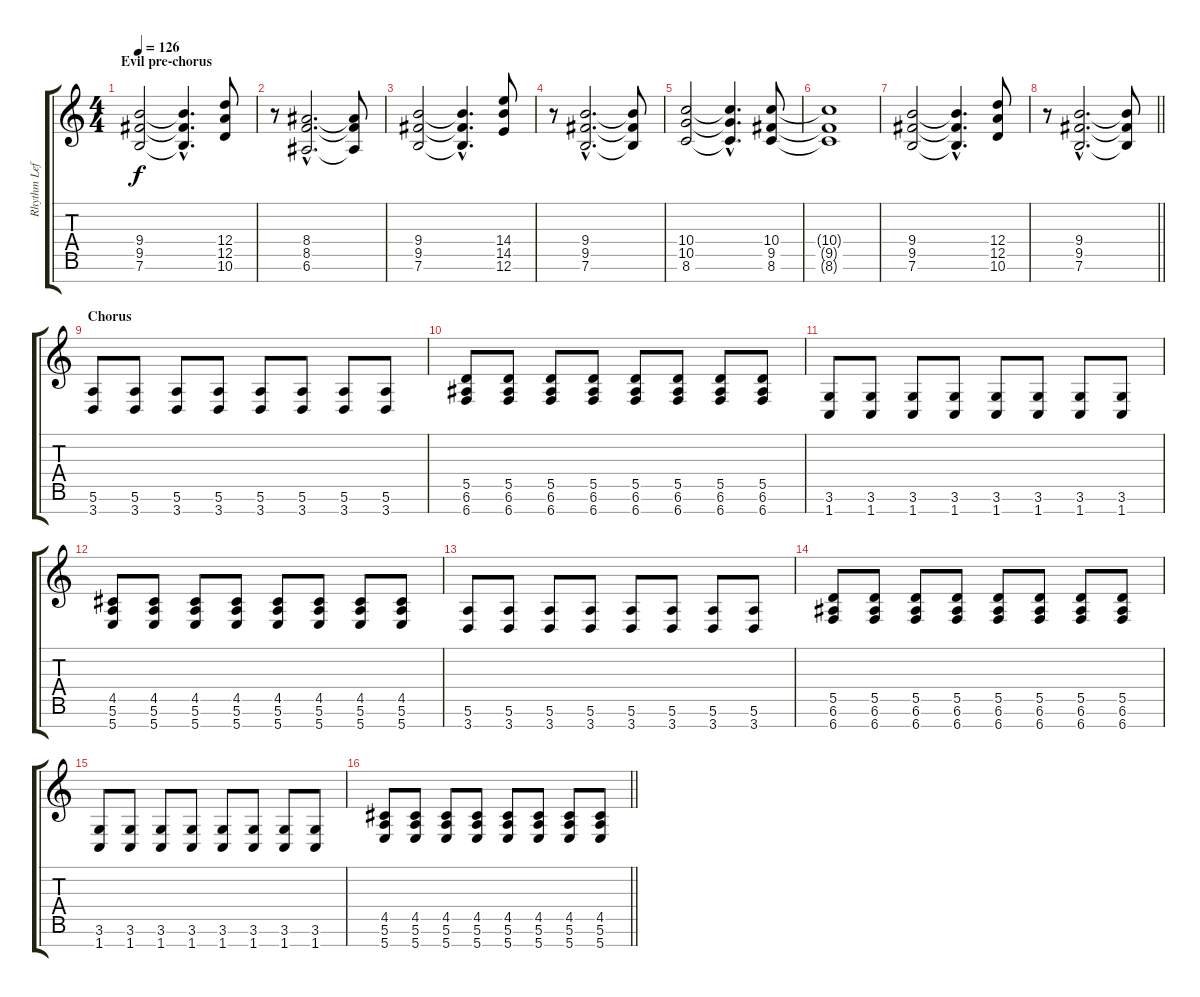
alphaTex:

\track ("Rhythm Left" "Rhythm Lef") {instrument distortionguitar}
\staff {score tabs}
\tuning (E4 B3 G3 D3 A2 E2 B1) {hide}
\ts (4 4)
\section ("" "Evil pre-chorus")
\tempo 126
\clef g2
\ks c
(9.4 9.5 7.6).2{dy f} (9.4{hac t} 9.5{hac t} 7.6{hac t}).4{d} (12.4 12.5 10.6).8 |
r.8 (8.4{hac} 8.5{hac} 6.6{hac}).2{d} (8.4{t} 8.5{t} 6.6{t}).8 |
(9.4 9.5 7.6).2 (9.4{hac t} 9.5{hac t} 7.6{hac t}).4{d} (14.4 14.5 12.6).8 |
r.8 (9.4{hac} 9.5{hac} 7.6{hac}).2{d} (9.4{t} 9.5{t} 7.6{t}).8 |
(10.4 10.5 8.6).2 (10.4{hac t} 10.5{hac t} 8.6{hac t}).4{d} (10.4 9.5 8.6).8 |
(10.4{t} 9.5{t} 8.6{t}).1 |
(9.4 9.5 7.6).2 (9.4{hac t} 9.5{hac t} 7.6{hac t}).4{d} (12.4 12.5 10.6).8 |
\barLineRight lightlight
r.8 (9.4{hac} 9.5{hac} 7.6{hac}).2{d} (9.4{t} 9.5{t} 7.6{t}).8 |
\section ("" "Chorus")
(5.6 3.7).8 (5.6 3.7).8 (5.6 3.7).8 (5.6 3.7).8 (5.6 3.7).8 (5.6 3.7).8 (5.6 3.7).8 (5.6 3.7).8 |
(5.5 6.6 6.7).8 (5.5 6.6 6.7).8 (5.5 6.6 6.7).8 (5.5 6.6 6.7).8 (5.5 6.6 6.7).8 (5.5 6.6 6.7).8 (5.5 6.6 6.7).8 (5.5 6.6 6.7).8 |
(3.6 1.7).8 (3.6 1.7).8 (3.6 1.7).8 (3.6 1.7).8 (3.6 1.7).8 (3.6 1.7).8 (3.6 1.7).8 (3.6 1.7).8 |
(4.5 5.6 5.7).8 (4.5 5.6 5.7).8 (4.5 5.6 5.7).8 (4.5 5.6 5.7).8 (4.5 5.6 5.7).8 (4.5 5.6 5.7).8 (4.5 5.6 5.7).8 (4.5 5.6 5.7).8 |
(5.6 3.7).8 (5.6 3.7).8 (5.6 3.7).8 (5.6 3.7).8 (5.6 3.7).8 (5.6 3.7).8 (5.6 3.7).8 (5.6 3.7).8 |
(5.5 6.6 6.7).8 (5.5 6.6 6.7).8 (5.5 6.6 6.7).8 (5.5 6.6 6.7).8 (5.5 6.6 6.7).8 (5.5 6.6 6.7).8 (5.5 6.6 6.7).8 (5.5 6.6 6.7).8 |
(3.6 1.7).8 (3.6 1.7).8 (3.6 1.7).8 (3.6 1.7).8 (3.6 1.7).8 (3.6 1.7).8 (3.6 1.7).8 (3.6 1.7).8 |
\barLineRight lightlight
(4.5 5.6 5.7).8 (4.5 5.6 5.7).8 (4.5 5.6 5.7).8 (4.5 5.6 5.7).8 (4.5 5.6 5.7).8 (4.5 5.6 5.7).8 (4.5 5.6 5.7).8 (4.5 5.6 5.7).8
